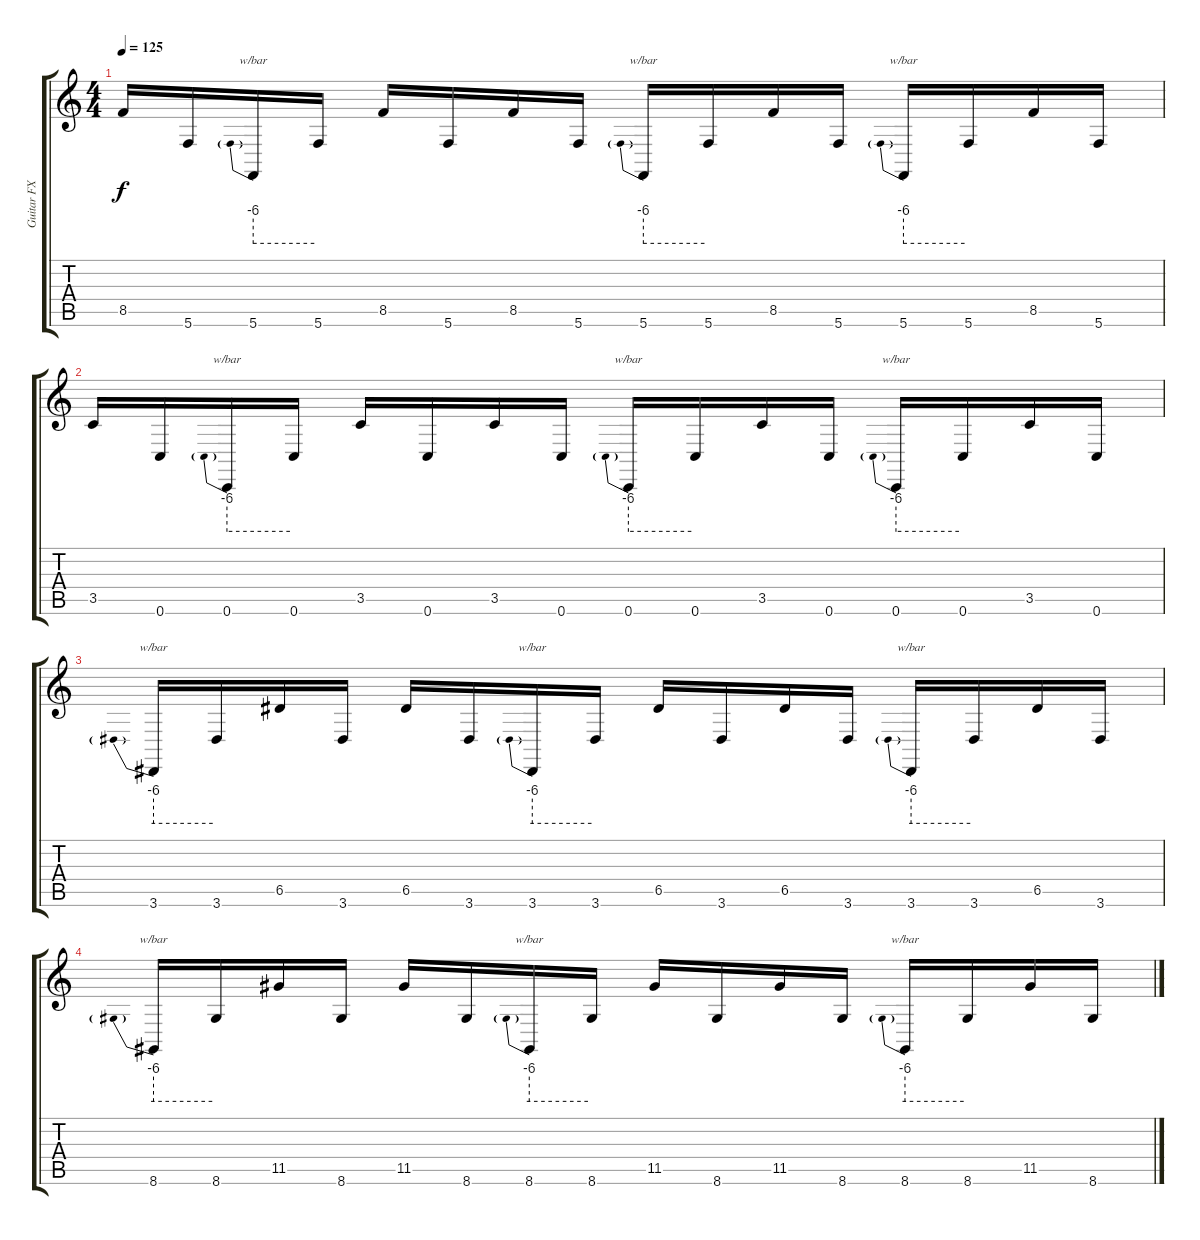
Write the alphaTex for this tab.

\track ("Guitar FX" "Guitar FX") {instrument distortionguitar}
\staff {score tabs}
\tuning (E4 B3 G3 D3 A2 C2) {hide}
\ts (4 4)
\tempo 125
\clef g2
\ks c
8.5.16{dy f} 5.6.16 5.6.16{tbe (predive default 0 -24 60 -24)} 5.6.16 8.5.16 5.6.16 8.5.16 5.6.16 5.6.16{tbe (predive default 0 -24 60 -24)} 5.6.16 8.5.16 5.6.16 5.6.16{tbe (predive default 0 -24 60 -24)} 5.6.16 8.5.16 5.6.16 |
3.5.16 0.6.16 0.6.16{tbe (predive default 0 -24 60 -24)} 0.6.16 3.5.16 0.6.16 3.5.16 0.6.16 0.6.16{tbe (predive default 0 -24 60 -24)} 0.6.16 3.5.16 0.6.16 0.6.16{tbe (predive default 0 -24 60 -24)} 0.6.16 3.5.16 0.6.16 |
3.6.16{tbe (predive default 0 -24 60 -24)} 3.6.16 6.5.16 3.6.16 6.5.16 3.6.16 3.6.16{tbe (predive default 0 -24 60 -24)} 3.6.16 6.5.16 3.6.16 6.5.16 3.6.16 3.6.16{tbe (predive default 0 -24 60 -24)} 3.6.16 6.5.16 3.6.16 |
8.6.16{tbe (predive default 0 -24 60 -24)} 8.6.16 11.5.16 8.6.16 11.5.16 8.6.16 8.6.16{tbe (predive default 0 -24 60 -24)} 8.6.16 11.5.16 8.6.16 11.5.16 8.6.16 8.6.16{tbe (predive default 0 -24 60 -24)} 8.6.16 11.5.16 8.6.16
